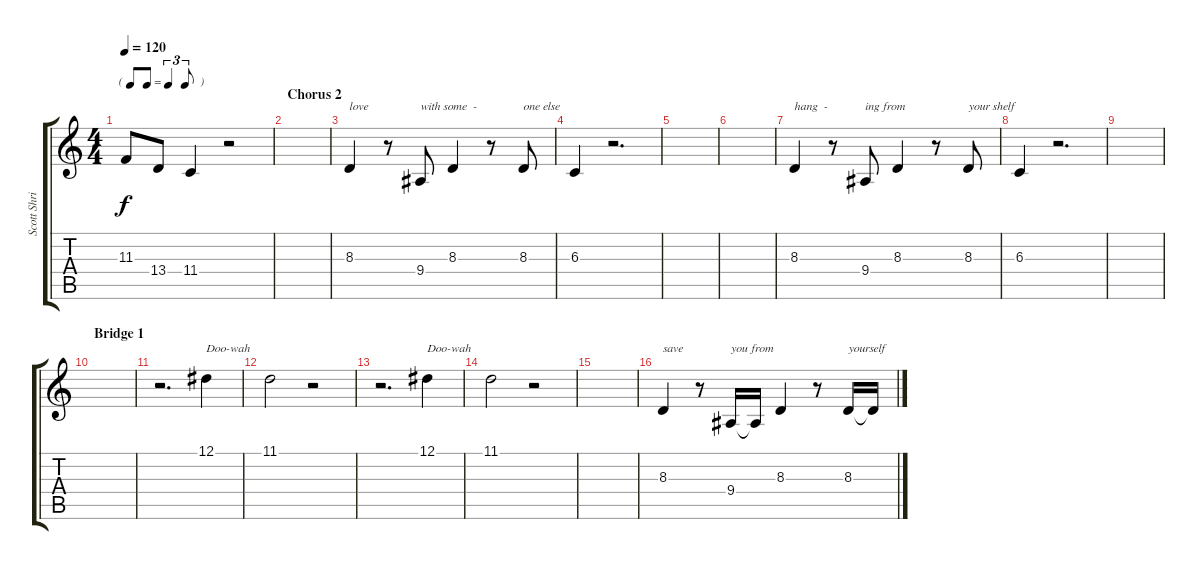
\track ("Scott Shriner - Backup Vocals" "Scott Shri") {instrument clarinet}
\staff {score tabs}
\tuning (Eb4 Bb3 Gb3 Db3 Ab2 Eb2) {hide}
\ts (4 4)
\tf triplet8th
\tempo 120
\clef g2
\ks c
11.3.8{dy f} 13.4.8 11.4.4 r.2 |
\section ("" "Chorus 2")
|
8.3.4{txt "love"} r.8 9.4.8{txt "with some  -"} 8.3.4 r.8 8.3.8{txt "one else"} |
6.3.4 r.2{d} |
|
|
8.3.4{txt "hang  -"} r.8 9.4.8{txt "ing from"} 8.3.4 r.8 8.3.8{txt "your shelf"} |
6.3.4 r.2{d} |
|
\section ("" "Bridge 1")
|
r.2{d} 12.1.4{txt "Doo-wah" instrument voiceoohs} |
11.1.2 r.2 |
r.2{d} 12.1.4{txt "Doo-wah"} |
11.1.2 r.2 |
|
8.3.4{txt "save" instrument clarinet} r.8 9.4.16{txt "you from"} 9.4{t}.16 8.3.4 r.8 8.3.16{txt "yourself"} 8.3{t}.16
